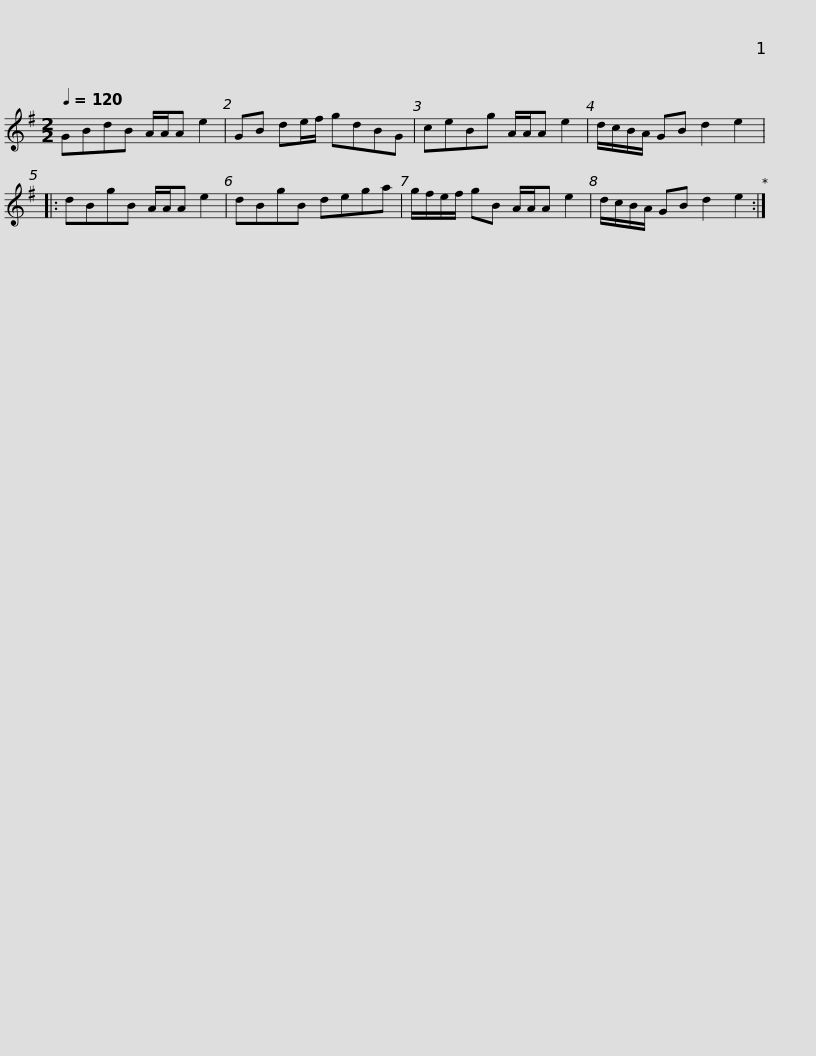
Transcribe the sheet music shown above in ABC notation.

X:1
L:1/8
Q:1/4=120
M:2/2
I:linebreak $
K:G
V:1 treble
V:1
 GBdB A/A/A e2 | GB de/f/ gdBG | ceBg A/A/A e2 | d/c/B/A/ GB d2 e2 |: dBgB A/A/A e2 |$ %5
 dBgB dega | g/f/e/f/ gB A/A/A e2 | d/c/B/A/ GB d2 e2 :| %8
